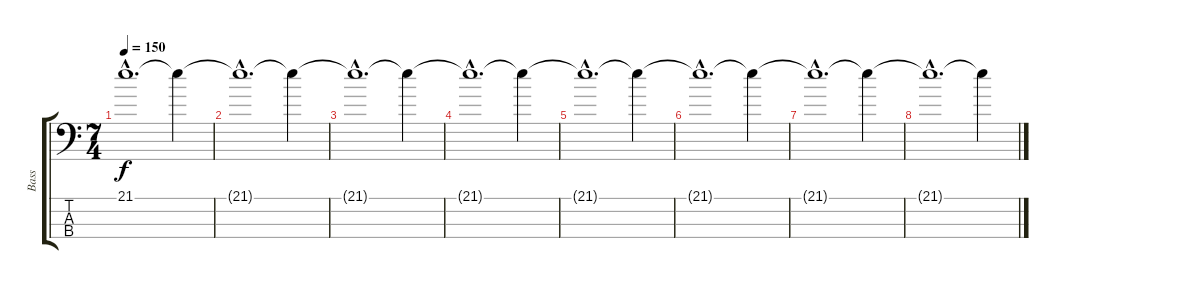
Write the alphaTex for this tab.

\track ("Bass" "Bass") {instrument fretlessbass}
\staff {score tabs}
\tuning (G2 D2 A1 E1) {hide}
\ts (7 4)
\tempo 150
\clef f4
\ks c
21.1{hac t}.1{d dy f} 21.1{t}.4 |
21.1{hac t}.1{d} 21.1{t}.4 |
21.1{hac t}.1{d} 21.1{t}.4 |
21.1{hac t}.1{d} 21.1{t}.4 |
21.1{hac t}.1{d} 21.1{t}.4 |
21.1{hac t}.1{d} 21.1{t}.4 |
21.1{hac t}.1{d} 21.1{t}.4 |
21.1{hac t}.1{d} 21.1{t}.4
